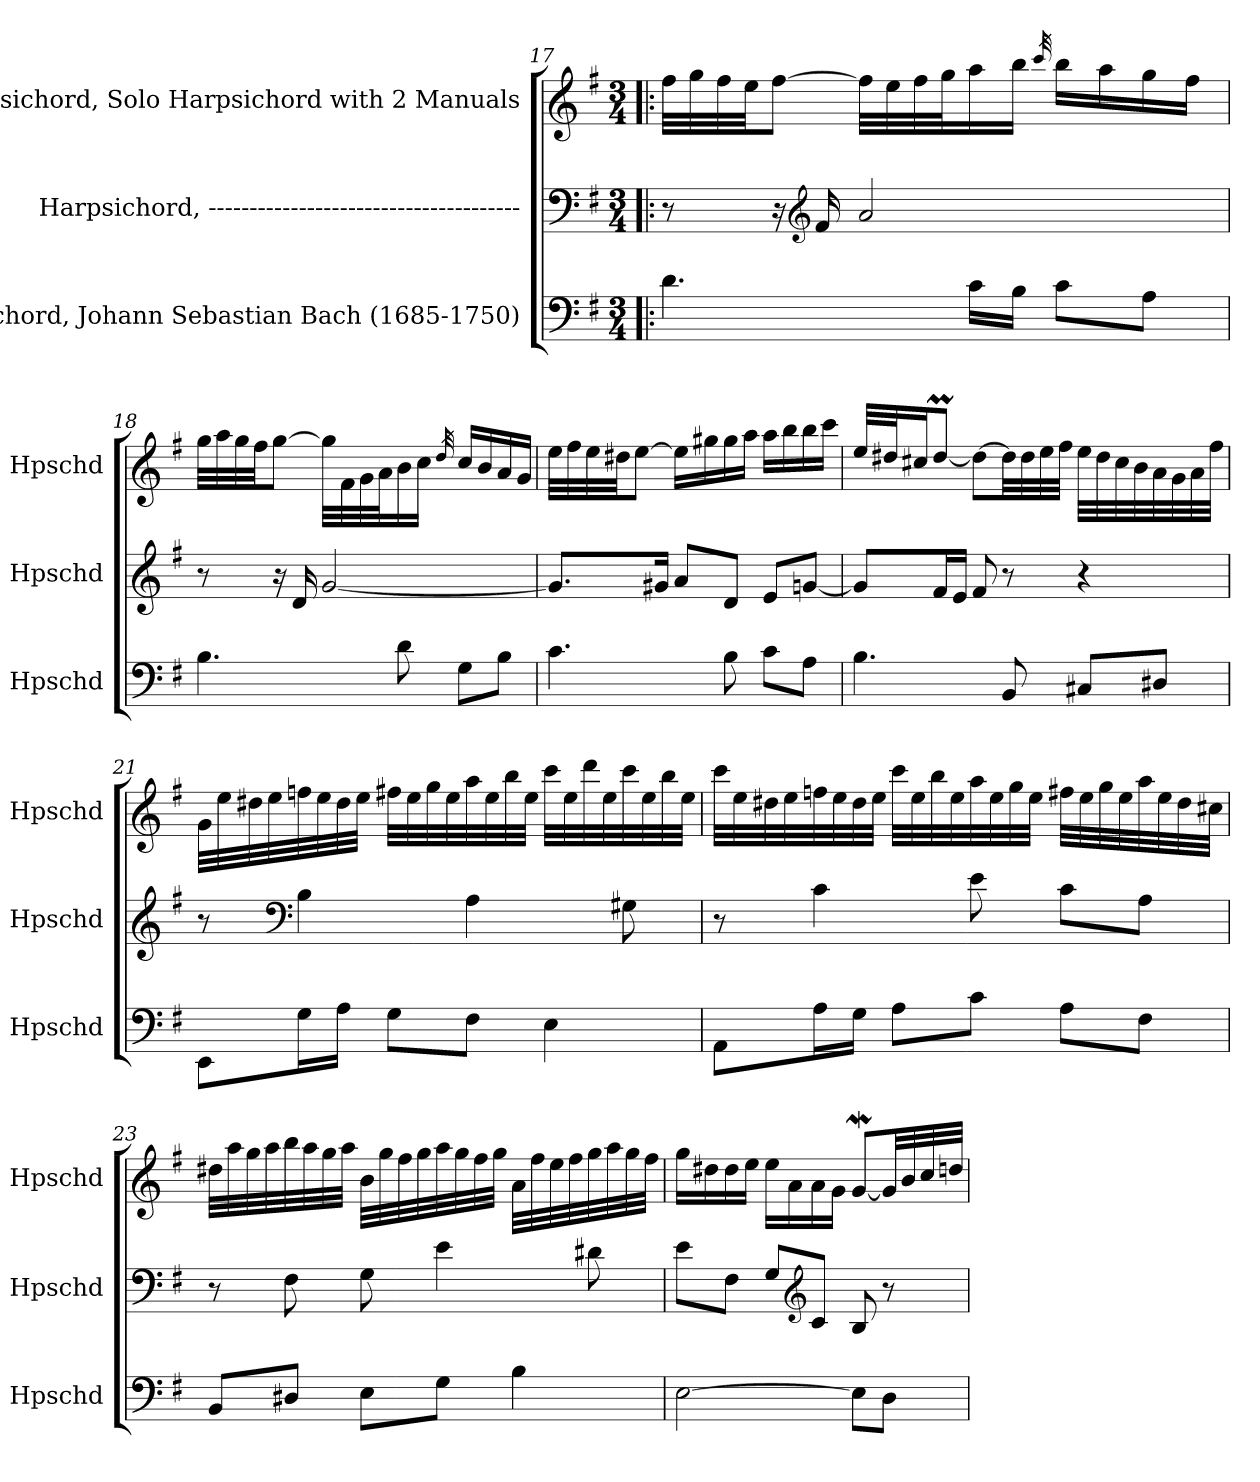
**kern	**kern	**kern
*part3	*part2	*part1
*staff3	*staff2	*staff1
*I"Harpsichord, Johann Sebastian Bach  (1685-1750)	*I"Harpsichord, --------------------------------------	*I"Harpsichord, Solo Harpsichord with 2 Manuals
*I'Hpschd	*I'Hpschd	*I'Hpschd
*clefF4	*clefF4	*clefG2
*k[f#]	*k[f#]	*k[f#]
*M3/4	*M3/4	*M3/4
=17!|:	=17!|:	=17!|:
4.d\	8r	32ff#\LLL
.	.	32gg\
.	.	32ff#\
.	.	32ee\JJ
.	16r	[8ff#\J
*	*clefG2	*
.	16f#/	.
.	2a/	32ff#\LLL]
.	.	32ee\
.	.	32ff#\
.	.	32gg\J
16c\LL	.	16aa\
16B\JJ	.	16bb\JJ
.	.	32qccc/
8c\L	.	16bb\LL
.	.	16aa\
8A\J	.	16gg\
.	.	16ff#\JJ
=18	=18	=18
4.B\	8r	32gg\LLL
.	.	32aa\
.	.	32gg\
.	.	32ff#\JJ
.	16r	[8gg\J
.	16d/	.
.	[2g/	32gg\LLL]
.	.	32f#\
.	.	32g\
.	.	32a\J
8d\	.	16b\
.	.	16cc\JJ
.	.	32qdd/
8G\L	.	16cc/LL
.	.	16b/
8B\J	.	16a/
.	.	16g/JJ
!!LO:LB:g=z
=19	=19	=19
4.c\	8.g/L]	32ee\LLL
.	.	32ff#\
.	.	32ee\
.	.	32dd#X\JJ
.	.	[8ee\J
.	16g#X/Jk	.
.	8a/L	16ee\LL]
.	.	16gg#X\
8B\	8d/J	16gg#\
.	.	16aa\JJ
8c\L	8e/L	16aa\LL
.	.	16bb\
8A\J	[8gn/J	16bb\
.	.	16ccc\JJ
=20	=20	=20
4.B\	8g/L]	32ee/LLL
.	.	32dd#X/J
.	.	16cc#X/J
.	16f#/L	[8dd#m/J
.	16e/JJ	.
.	8f#/	8dd#\L_
8BB/	8r	32dd#\LL]
.	.	32dd#\
.	.	32ee\
.	.	32ff#\JJJ
8C#X/L	4r	32ee\LLL
.	.	32dd#\
.	.	32cc#\
.	.	32b\
8D#X/J	.	32a\
.	.	32g\
.	.	32a\
.	.	32ff#\JJJ
!!LO:LB:g=z
=21	=21	=21
8EE\L	8r	32g\LLL
.	.	32ee\
.	.	32dd#X\
.	.	32ee\
*	*clefF4	*
16G\L	4B\	32ffn\
.	.	32ee\
16A\JJ	.	32dd#\
.	.	32ee\JJJ
8G\L	.	32ff#X\LLL
.	.	32ee\
.	.	32gg\
.	.	32ee\
8F#\J	4A\	32aa\
.	.	32ee\
.	.	32bb\
.	.	32ee\JJJ
4E\	.	32ccc\LLL
.	.	32ee\
.	.	32ddd\
.	.	32ee\
.	8G#X\	32ccc\
.	.	32ee\
.	.	32bb\
.	.	32ee\JJJ
!!LO:LB:g=z
=22	=22	=22
8AA\L	8r	32ccc\LLL
.	.	32ee\
.	.	32dd#X\
.	.	32ee\
16A\L	4c\	32ffn\
.	.	32ee\
16G\JJ	.	32dd#\
.	.	32ee\JJJ
8A\L	.	32ccc\LLL
.	.	32ee\
.	.	32bb\
.	.	32ee\
8c\J	8e\	32aa\
.	.	32ee\
.	.	32gg\
.	.	32ee\JJJ
8A\L	8c\L	32ff#X\LLL
.	.	32ee\
.	.	32gg\
.	.	32ee\
8F#\J	8A\J	32aa\
.	.	32ee\
.	.	32dd#\
.	.	32cc#X\JJJ
!!LO:PB:g=z
=23	=23	=23
8BB/L	8r	32dd#X\LLL
.	.	32aa\
.	.	32gg\
.	.	32aa\
8D#X/J	8F#\	32bb\
.	.	32aa\
.	.	32gg\
.	.	32aa\JJJ
8E\L	8G\	32b\LLL
.	.	32gg\
.	.	32ff#\
.	.	32gg\
8G\J	4e\	32aa\
.	.	32gg\
.	.	32ff#\
.	.	32gg\JJJ
4B\	.	32a\LLL
.	.	32ff#\
.	.	32ee\
.	.	32ff#\
.	8d#X\	32gg\
.	.	32aa\
.	.	32gg\
.	.	32ff#\JJJ
=24	=24	=24
[2E\	8e\L	16gg\LL
.	.	16dd#X\
.	8F#\J	16dd#\
.	.	16ee\JJ
.	8G/L	16ee\LL
.	.	16a\
*	*clefG2	*
.	8c/J	16a\
.	.	16g\JJ
8E\L]	8B/	[8gw/L
8D\J	8r	32g/LL]
.	.	32b/
.	.	32cc/
.	.	32ddn/JJJ
=	=	=
*-	*-	*-
